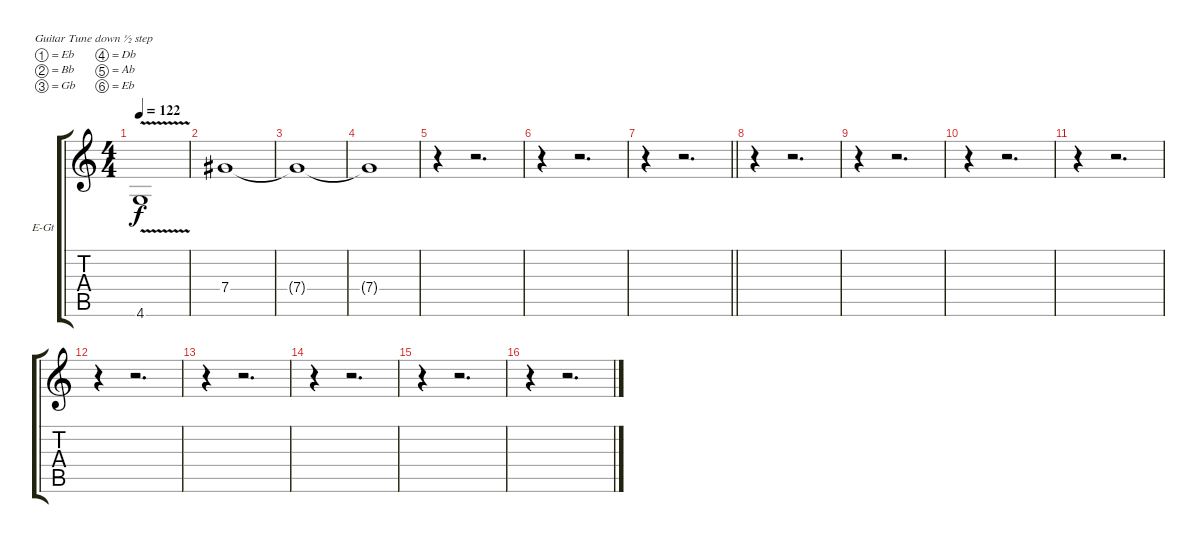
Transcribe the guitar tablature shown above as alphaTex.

\bracketExtendMode groupsimilarinstruments
\firstSystemTrackNameOrientation horizontal
\otherSystemsTrackNameOrientation horizontal
\track ("Yngwie Electrical Guitar" "E-Gt") {instrument distortionguitar}
\staff {score tabs}
\tuning (Eb4 Bb3 Gb3 Db3 Ab2 Eb2)
\ts (4 4)
\tempo 122
\clef g2
\ks c
4.6{v}.1{dy f} |
7.4.1 |
7.4{t}.1 |
7.4{t}.1 |
r.4 r.2{d} |
r.4 r.2{d} |
\barLineRight lightlight
r.4 r.2{d} |
r.4 r.2{d} |
r.4 r.2{d} |
r.4 r.2{d} |
r.4 r.2{d} |
r.4 r.2{d} |
r.4 r.2{d} |
r.4 r.2{d} |
r.4 r.2{d} |
r.4 r.2{d}
